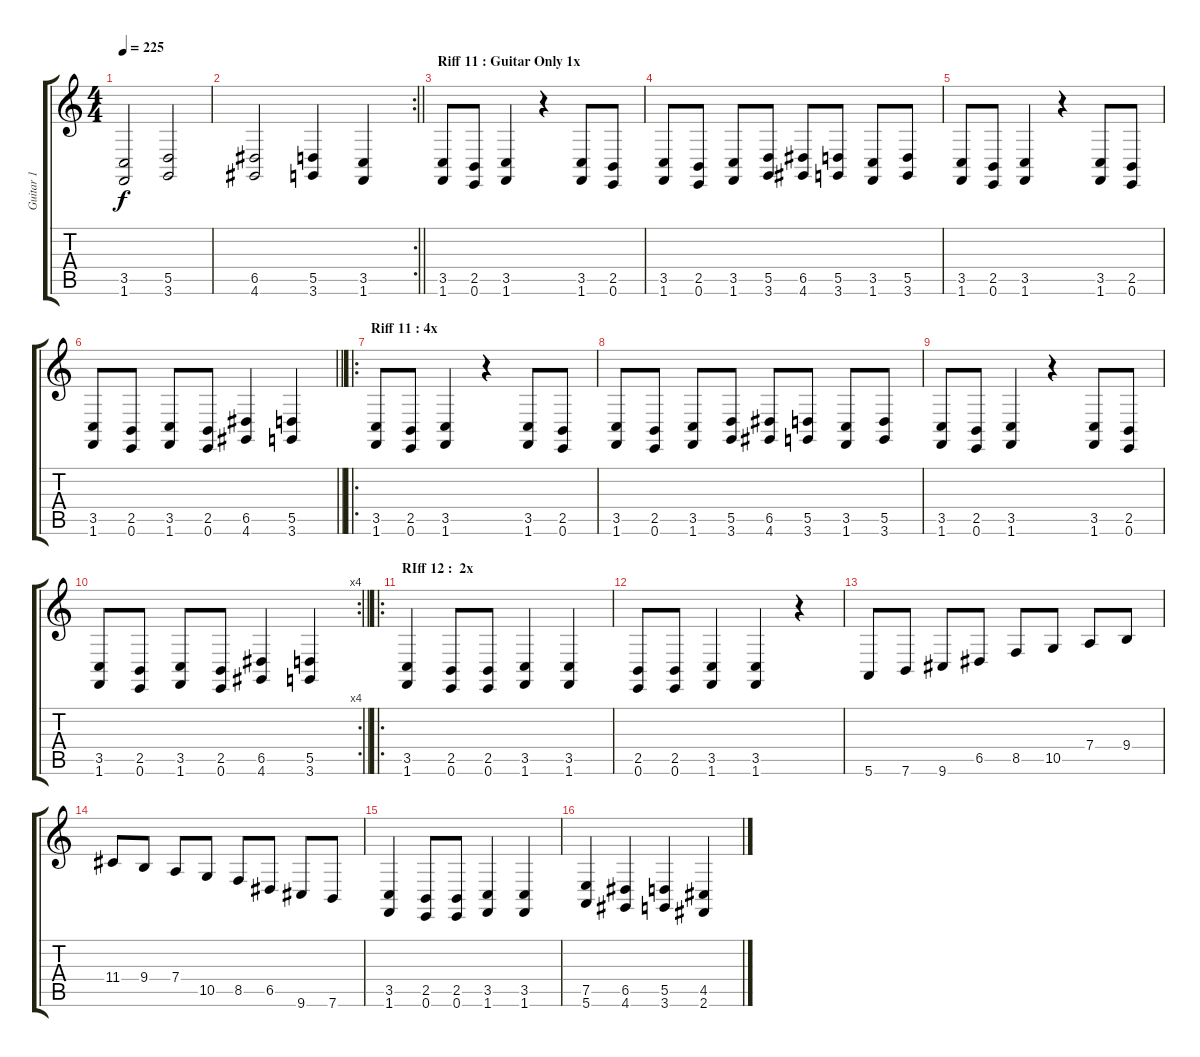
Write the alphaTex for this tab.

\track ("Guitar 1" "Guitar 1") {instrument churchorgan}
\staff {score tabs}
\tuning (E4 B3 G3 D3 A2 E2) {hide}
\ts (4 4)
\tempo 225
\clef g2
\ks c
(3.5 1.6).2{dy f} (5.5 3.6).2 |
\rc 2
\barLineRight lightlight
(6.5 4.6).2 (5.5 3.6).4 (3.5 1.6).4 |
\section ("" "Riff 11 : Guitar Only 1x")
(3.5 1.6).8 (2.5 0.6).8 (3.5 1.6).4 r.4 (3.5 1.6).8 (2.5 0.6).8 |
(3.5 1.6).8 (2.5 0.6).8 (3.5 1.6).8 (5.5 3.6).8 (6.5 4.6).8 (5.5 3.6).8 (3.5 1.6).8 (5.5 3.6).8 |
(3.5 1.6).8 (2.5 0.6).8 (3.5 1.6).4 r.4 (3.5 1.6).8 (2.5 0.6).8 |
\barLineRight lightlight
(3.5 1.6).8 (2.5 0.6).8 (3.5 1.6).8 (2.5 0.6).8 (6.5 4.6).4 (5.5 3.6).4 |
\ro
\section ("" "Riff 11 : 4x")
(3.5 1.6).8 (2.5 0.6).8 (3.5 1.6).4 r.4 (3.5 1.6).8 (2.5 0.6).8 |
(3.5 1.6).8 (2.5 0.6).8 (3.5 1.6).8 (5.5 3.6).8 (6.5 4.6).8 (5.5 3.6).8 (3.5 1.6).8 (5.5 3.6).8 |
(3.5 1.6).8 (2.5 0.6).8 (3.5 1.6).4 r.4 (3.5 1.6).8 (2.5 0.6).8 |
\rc 4
\barLineRight lightlight
(3.5 1.6).8 (2.5 0.6).8 (3.5 1.6).8 (2.5 0.6).8 (6.5 4.6).4 (5.5 3.6).4 |
\ro
\section ("" "RIff 12 :  2x")
(3.5 1.6).4 (2.5 0.6).8 (2.5 0.6).8 (3.5 1.6).4 (3.5 1.6).4 |
(2.5 0.6).8 (2.5 0.6).8 (3.5 1.6).4 (3.5 1.6).4 r.4 |
5.6.8 7.6.8 9.6.8 6.5.8 8.5.8 10.5.8 7.4.8 9.4.8 |
11.4.8 9.4.8 7.4.8 10.5.8 8.5.8 6.5.8 9.6.8 7.6.8 |
(3.5 1.6).4 (2.5 0.6).8 (2.5 0.6).8 (3.5 1.6).4 (3.5 1.6).4 |
(7.5 5.6).4 (6.5 4.6).4 (5.5 3.6).4 (4.5 2.6).4
